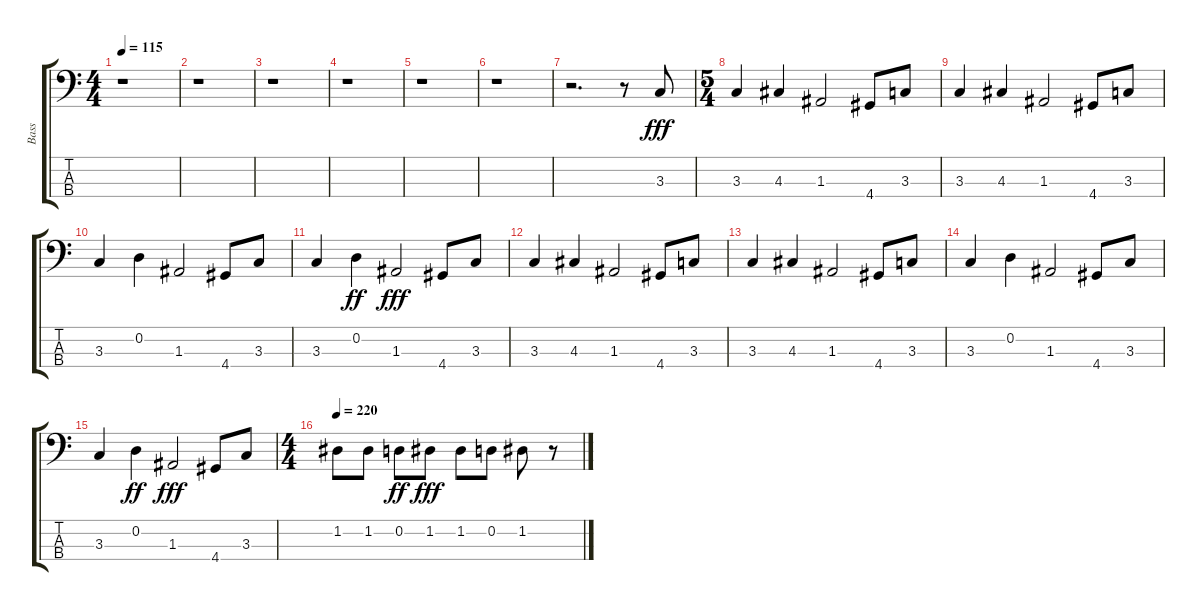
\track ("Bass" "Bass") {instrument electricbasspick}
\staff {score tabs}
\tuning (G2 D2 A1 E1) {hide}
\ts (4 4)
\tempo 115
\clef f4
\ks c
r.1{dy fff instrument electricbasspick} |
r.1 |
r.1 |
r.1 |
r.1 |
r.1 |
r.2{d} r.8 3.3.8 |
\ts (5 4)
3.3.4 4.3.4 1.3.2 4.4.8 3.3.8 |
3.3.4 4.3.4 1.3.2 4.4.8 3.3.8 |
3.3.4 0.2.4 1.3.2 4.4.8 3.3.8 |
3.3.4 0.2.4{dy ff} 1.3.2{dy fff} 4.4.8 3.3.8 |
3.3.4 4.3.4 1.3.2 4.4.8 3.3.8 |
3.3.4 4.3.4 1.3.2 4.4.8 3.3.8 |
3.3.4 0.2.4 1.3.2 4.4.8 3.3.8 |
3.3.4 0.2.4{dy ff} 1.3.2{dy fff} 4.4.8 3.3.8 |
\ts (4 4)
\tempo 220
1.2.8 1.2.8 0.2.8{dy ff} 1.2.8{dy fff} 1.2.8 0.2.8 1.2.8 r.8
